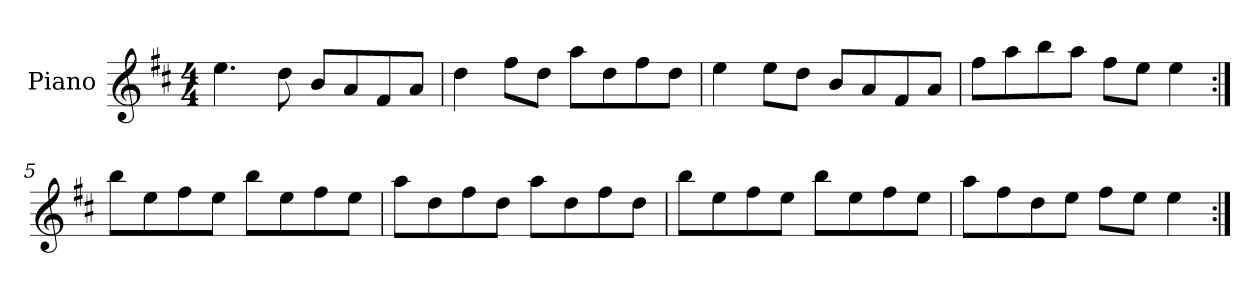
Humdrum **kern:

**kern
*part1
*staff1
*I"Piano
*I'Pno
*clefG2
*k[f#c#]
*E:dor
*M4/4
=1
4.ee\
8dd\
8b/L
8a/
8f#/
8a/J
=2
4dd\
8ff#\L
8dd\J
8aa\L
8dd\
8ff#\
8dd\J
=3
4ee\
8ee\L
8dd\J
8b/L
8a/
8f#/
8a/J
=4
8ff#\L
8aa\
8bb\
8aa\J
8ff#\L
8ee\J
4ee\
!!LO:LB:g=z
=5:|!
8bb\L
8ee\
8ff#\
8ee\J
8bb\L
8ee\
8ff#\
8ee\J
=6
8aa\L
8dd\
8ff#\
8dd\J
8aa\L
8dd\
8ff#\
8dd\J
=7
8bb\L
8ee\
8ff#\
8ee\J
8bb\L
8ee\
8ff#\
8ee\J
=8
8aa\L
8ff#\
8dd\
8ee\J
8ff#\L
8ee\J
4ee\
=:|!
*-
